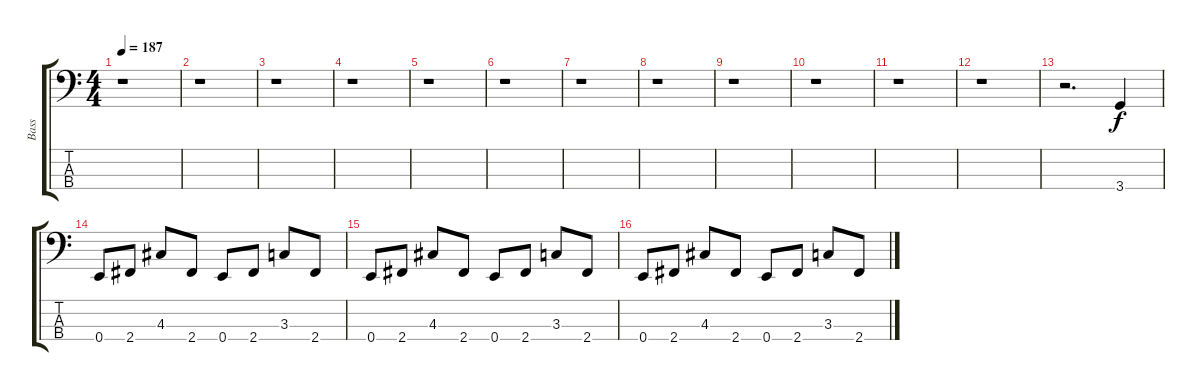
\track ("Bass" "Bass") {instrument electricbasspick}
\staff {score tabs}
\tuning (G2 D2 A1 E1) {hide}
\ts (4 4)
\tempo 187
\clef f4
\ks c
r.1{dy f instrument electricbasspick} |
r.1 |
r.1 |
r.1 |
r.1 |
r.1 |
r.1 |
r.1 |
r.1 |
r.1 |
r.1 |
r.1 |
r.2{d} 3.4.4 |
0.4.8 2.4.8 4.3.8 2.4.8 0.4.8 2.4.8 3.3.8 2.4.8 |
0.4.8 2.4.8 4.3.8 2.4.8 0.4.8 2.4.8 3.3.8 2.4.8 |
0.4.8 2.4.8 4.3.8 2.4.8 0.4.8 2.4.8 3.3.8 2.4.8
